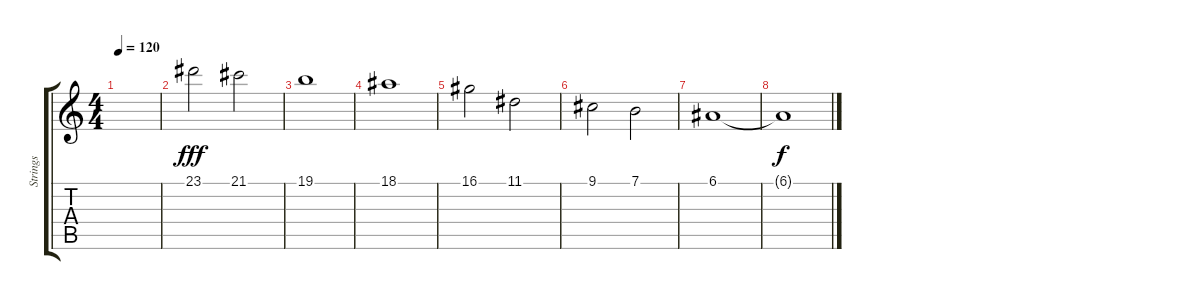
\track ("Strings" "Strings") {instrument tremolostrings}
\staff {score tabs}
\tuning (E4 B3 G3 D3 A2 E2) {hide}
\ts (4 4)
\tempo 120
\clef g2
\ks c
|
23.1.2{dy fff} 21.1.2 |
19.1.1 |
18.1.1 |
16.1.2 11.1.2 |
9.1.2 7.1.2 |
6.1.1 |
6.1{t}.1{dy f}
